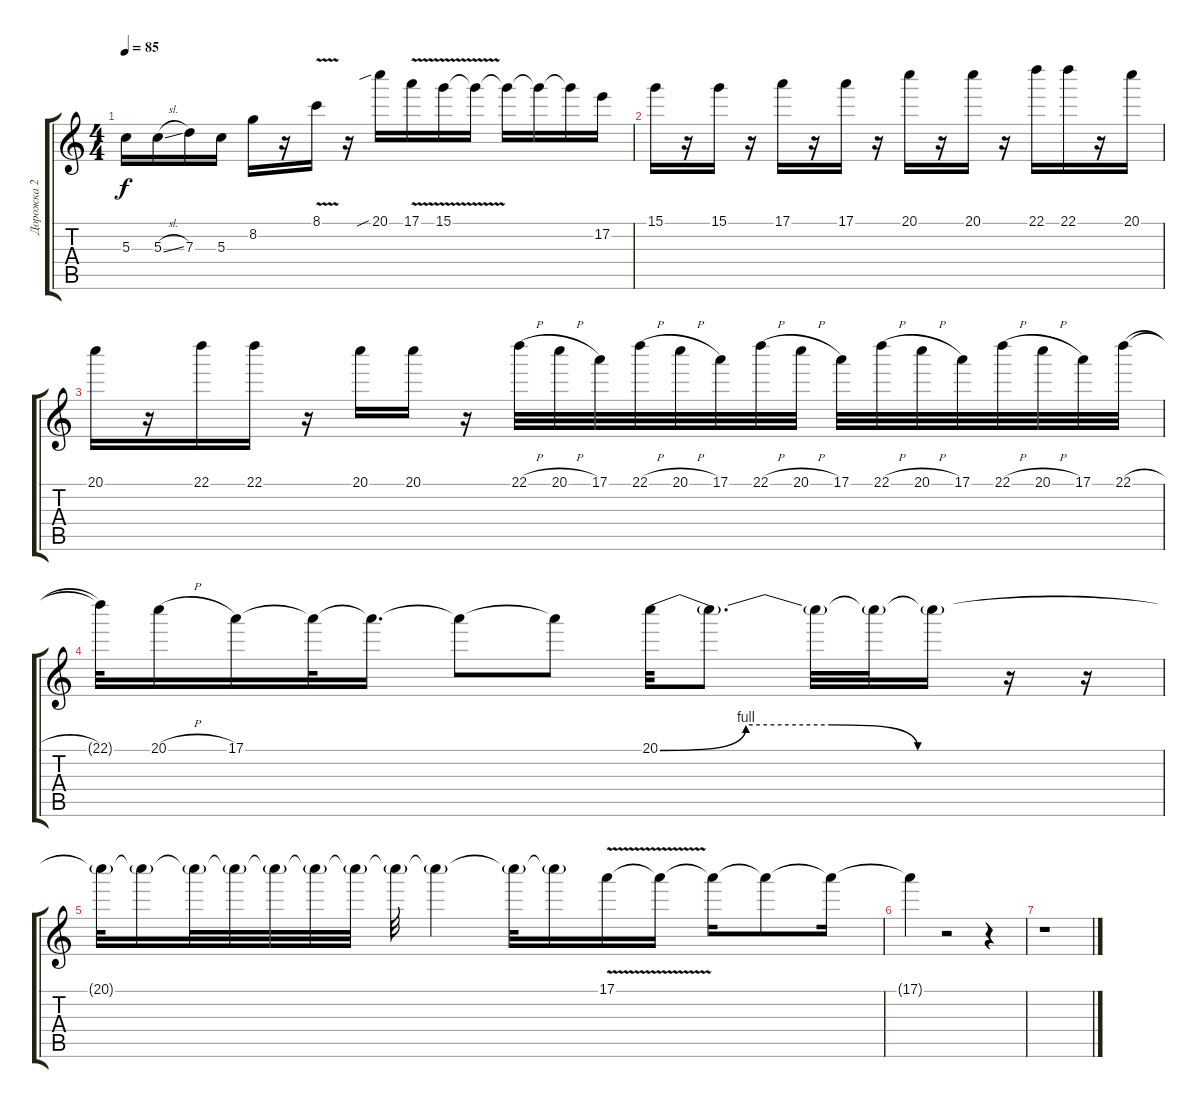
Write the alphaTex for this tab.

\track ("Дорожка 2" "Дорожка 2") {instrument distortionguitar}
\staff {score tabs}
\tuning (E4 B3 G3 D3 A2 E2) {hide}
\ts (4 4)
\tempo 85
\clef g2
\ks c
5.3.16{dy f} 5.3{sl}.16 7.3.16 5.3.16 8.2.16 r.16 8.1{v}.16 r.16 20.1{sib}.16 17.1{v}.16 15.1{v}.16 15.1{t}.16 15.1{t}.16 15.1{t}.16 15.1{t}.16 17.2.16 |
15.1.16 r.16 15.1.16 r.16 17.1.16 r.16 17.1.16 r.16 20.1.16 r.16 20.1.16 r.16 22.1.16 22.1.16 r.16 20.1.16 |
20.1.16 r.16 22.1.16 22.1.16 r.16 20.1.16 20.1.16 r.16 22.1{h}.32 20.1{h}.32 17.1.32 22.1{h}.32 20.1{h}.32 17.1.32 22.1{h}.32 20.1{h}.32 17.1.32 22.1{h}.32 20.1{h}.32 17.1.32 22.1{h}.32 20.1{h}.32 17.1.32 22.1{h}.32 |
22.1{t}.32 20.1{h}.16 17.1.16 17.1{t}.32 17.1{t}.16{d} 17.1{t}.8 17.1{t}.8 20.1{be (custom 0 0 15 4 30 4 45 0 60 0)}.32{volume 3} 20.1{t}.8{d} 20.1{t}.32 20.1{t}.32 20.1{t}.16 r.16 r.16 |
20.1{t}.32 20.1{t}.16 20.1{t}.32 20.1{t}.32 20.1{t}.32 20.1{t}.32 20.1{t}.32 20.1{t}.32 20.1{t}.4 20.1{t}.32 20.1{t}.16 17.1{v}.16 17.1{t}.16 17.1{t}.16 17.1{t}.8 17.1{t}.16 |
17.1{t}.4 r.2 r.4 |
r.1
